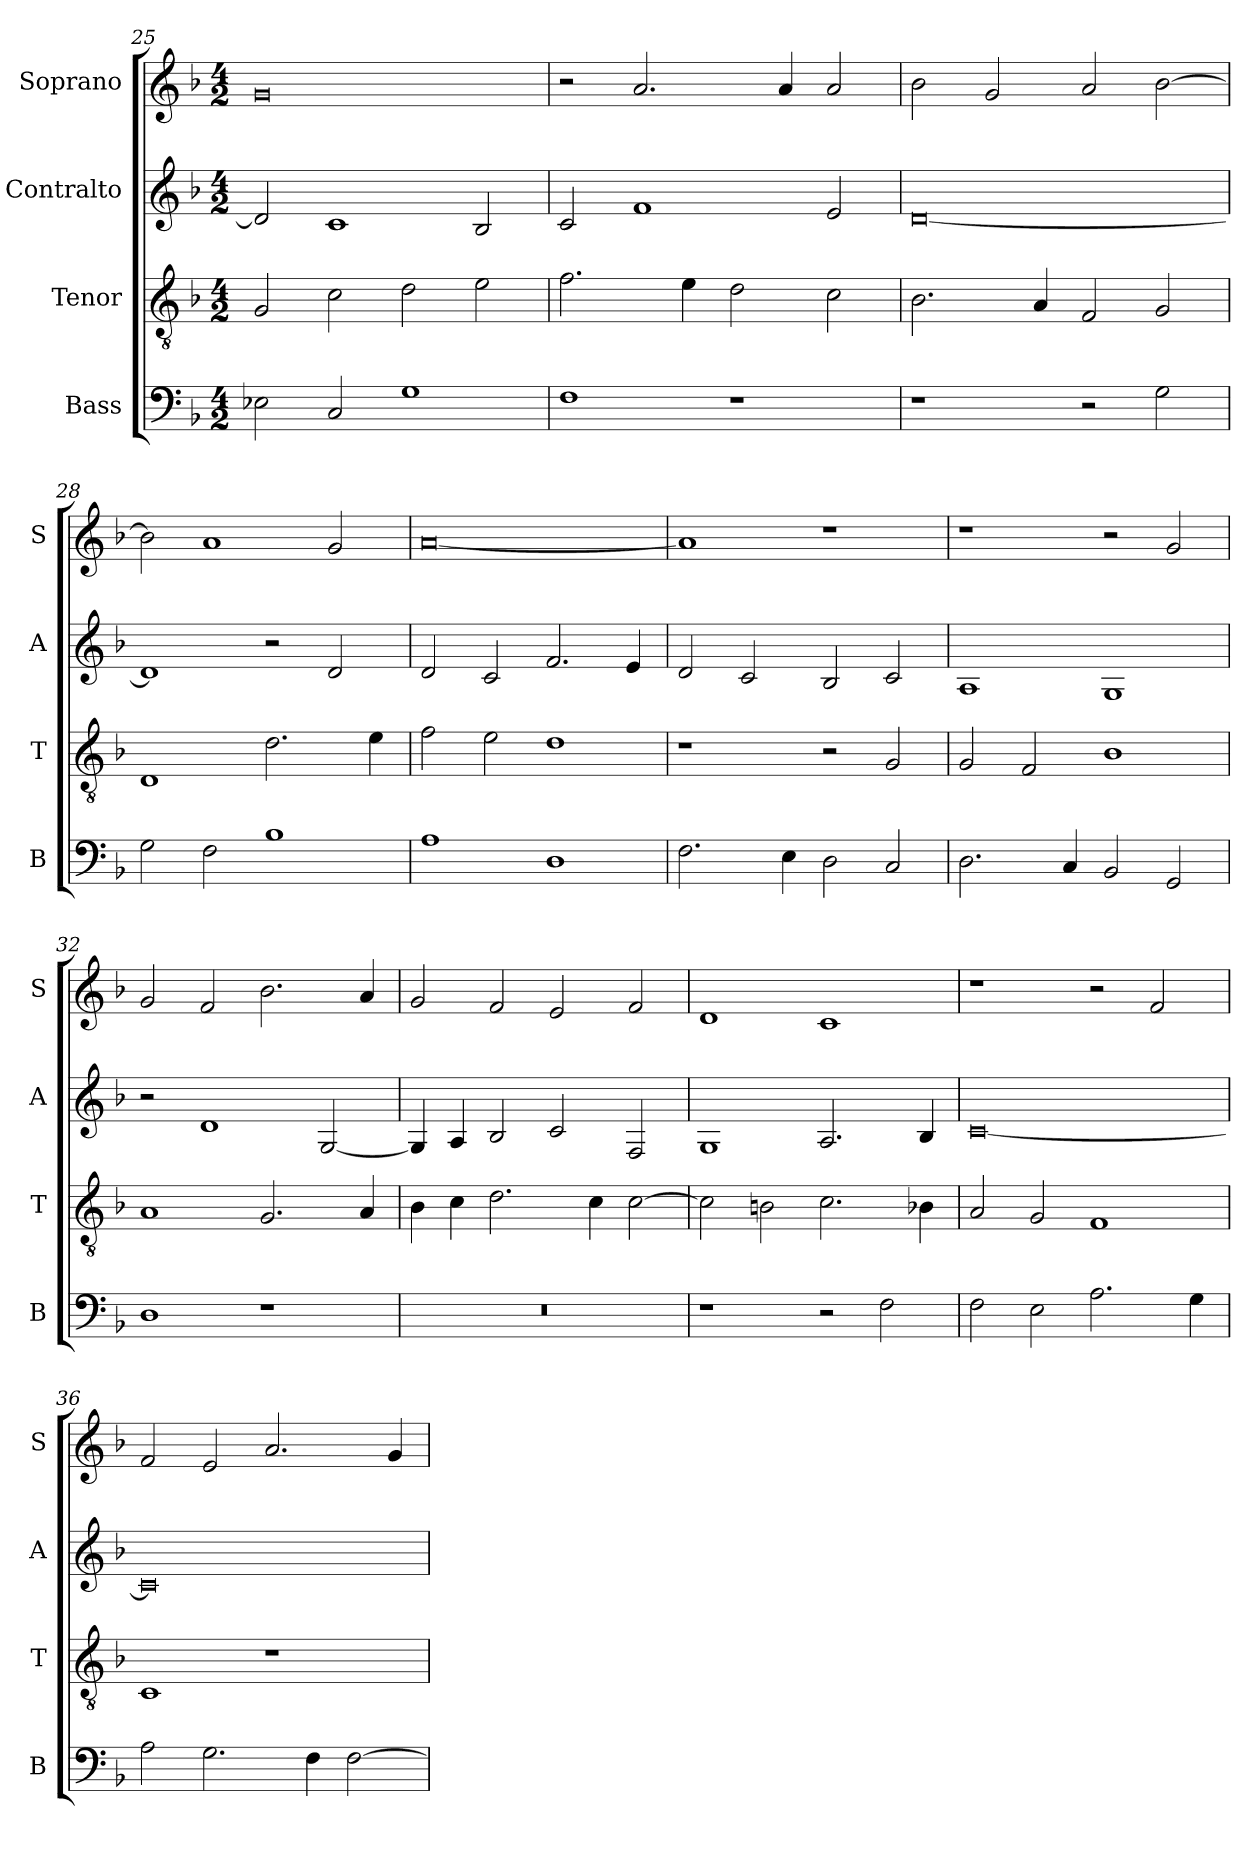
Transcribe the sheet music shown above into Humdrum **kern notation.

**kern	**kern	**kern	**kern
*part4	*part3	*part2	*part1
*staff4	*staff3	*staff2	*staff1
*I"Bass	*I"Tenor	*I"Contralto	*I"Soprano
*I'B	*I'T	*I'A	*I'S
*clefF4	*clefGv2	*clefG2	*clefG2
*k[b-]	*k[b-]	*k[b-]	*k[b-]
*F:ion	*F:ion	*F:ion	*F:ion
*M4/2	*M4/2	*M4/2	*M4/2
=25	=25	=25	=25
2E-X	2G	2d]	0g
2C	2c	1c	.
1G	2d	.	.
.	2e	2B-	.
=26	=26	=26	=26
1F	2.f	2c	2r
.	.	1f	2.a
.	4e	.	.
1r	2d	.	.
.	.	.	4a
.	2c	2e	2a
=27	=27	=27	=27
1r	2.B-	[0d	2b-
.	.	.	2g
.	4A	.	.
2r	2F	.	2a
2G	2G	.	[2b-
=28	=28	=28	=28
2G	1D	1d]	2b-]
2F	.	.	1a
1B-	2.d	2r	.
.	.	2d	2g
.	4e	.	.
=29	=29	=29	=29
1A	2f	2d	[0a
.	2e	2c	.
1D	1d	2.f	.
.	.	4e	.
=30	=30	=30	=30
2.F	1r	2d	1a]
.	.	2c	.
4E	.	.	.
2D	2r	2B-	1r
2C	2G	2c	.
=31	=31	=31	=31
2.D	2G	1A	1r
.	2F	.	.
4C	.	.	.
2BB-	1B-	1G	2r
2GG	.	.	2g
=32	=32	=32	=32
1D	1A	2r	2g
.	.	1d	2f
1r	2.G	.	2.b-
.	.	[2G	.
.	4A	.	4a
=33	=33	=33	=33
0r	4B-	4G]	2g
.	4c	4A	.
.	2.d	2B-	2f
.	.	2c	2e
.	4c	.	.
.	[2c	2F	2f
=34	=34	=34	=34
1r	2c]	1G	1d
.	2Bn	.	.
2r	2.c	2.A	1c
2F	.	.	.
.	4B-X	4B-	.
=35	=35	=35	=35
2F	2A	[0c	1r
2E	2G	.	.
2.A	1F	.	2r
.	.	.	2f
4G	.	.	.
=36	=36	=36	=36
2A	1C	0c]	2f
2.G	.	.	2e
.	1r	.	2.a
4F	.	.	.
[2F	.	.	.
.	.	.	4g
=	=	=	=
*-	*-	*-	*-
